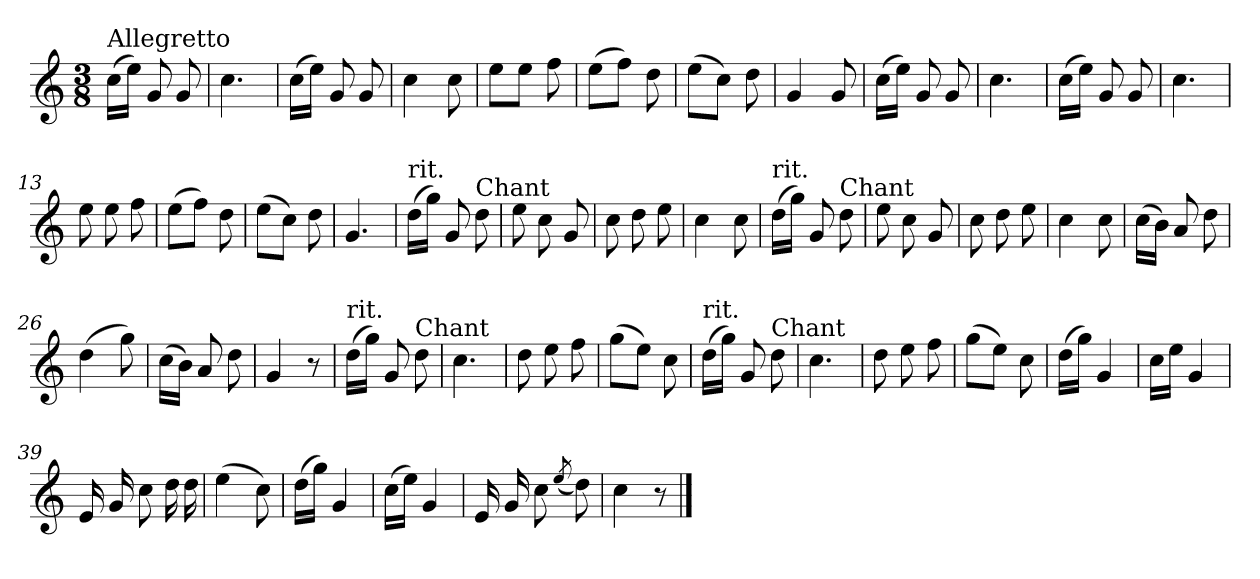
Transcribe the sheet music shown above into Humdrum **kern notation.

**kern
*part1
*staff1
*clefG2
*k[]
*C:
*M3/8
=1
!LO:TX:a:t=Allegretto
(>16cc\LL
16ee\JJ)
8g/
8g/
=2
4.cc\
=3
(>16cc\LL
16ee\JJ)
8g/
8g/
=4
4cc\
8cc\
=5
8ee\L
8ee\J
8ff\
=6
(>8ee\L
8ff\J)
8dd\
=7
(>8ee\L
8cc\J)
8dd\
=8
4g/
8g/
=9
(>16cc\LL
16ee\JJ)
8g/
8g/
=10
4.cc\
!!LO:LB:g=z
=11
(>16cc\LL
16ee\JJ)
8g/
8g/
=12
4.cc\
=13
8ee\
8ee\
8ff\
=14
(>8ee\L
8ff\J)
8dd\
=15
(>8ee\L
8cc\J)
8dd\
=16
4.g/
=17
!LO:TX:a:t=rit.
(>16dd\LL
16gg\JJ)
8g/
!LO:TX:a:t=Chant
8dd\
=18
8ee\
8cc\
8g/
=19
8cc\
8dd\
8ee\
=20
4cc\
8cc\
=21
!LO:TX:a:t=rit.
(>16dd\LL
16gg\JJ)
8g/
!LO:TX:a:t=Chant
8dd\
=22
8ee\
8cc\
8g/
!!LO:LB:g=z
=23
8cc\
8dd\
8ee\
=24
4cc\
8cc\
=25
(>16cc\LL
16b\JJ)
8a/
8dd\
=26
(>4dd\
8gg\)
=27
(>16cc\LL
16b\JJ)
8a/
8dd\
=28
4g/
8r
=29
!LO:TX:a:t=rit.
(>16dd\LL
16gg\JJ)
8g/
!LO:TX:a:t=Chant
8dd\
=30
4.cc\
=31
8dd\
8ee\
8ff\
=32
(>8gg\L
8ee\J)
8cc\
=33
!LO:TX:a:t=rit.
(>16dd\LL
16gg\JJ)
8g/
!LO:TX:a:t=Chant
8dd\
=34
4.cc\
!!LO:LB:g=z
=35
8dd\
8ee\
8ff\
=36
(>8gg\L
8ee\J)
8cc\
=37
(>16dd\LL
16gg\JJ)
4g/
=38
16cc\LL
16ee\JJ
4g/
=39
16e/
16g/
8cc\
16dd\
16dd\
=40
(>4ee\
8cc\)
=41
(>16dd\LL
16gg\JJ)
4g/
=42
(>16cc\LL
16ee\JJ)
4g/
=43
16e/
16g/
8cc\
(<8qee/
8dd\)
=44
4cc\
8r
==
*-
